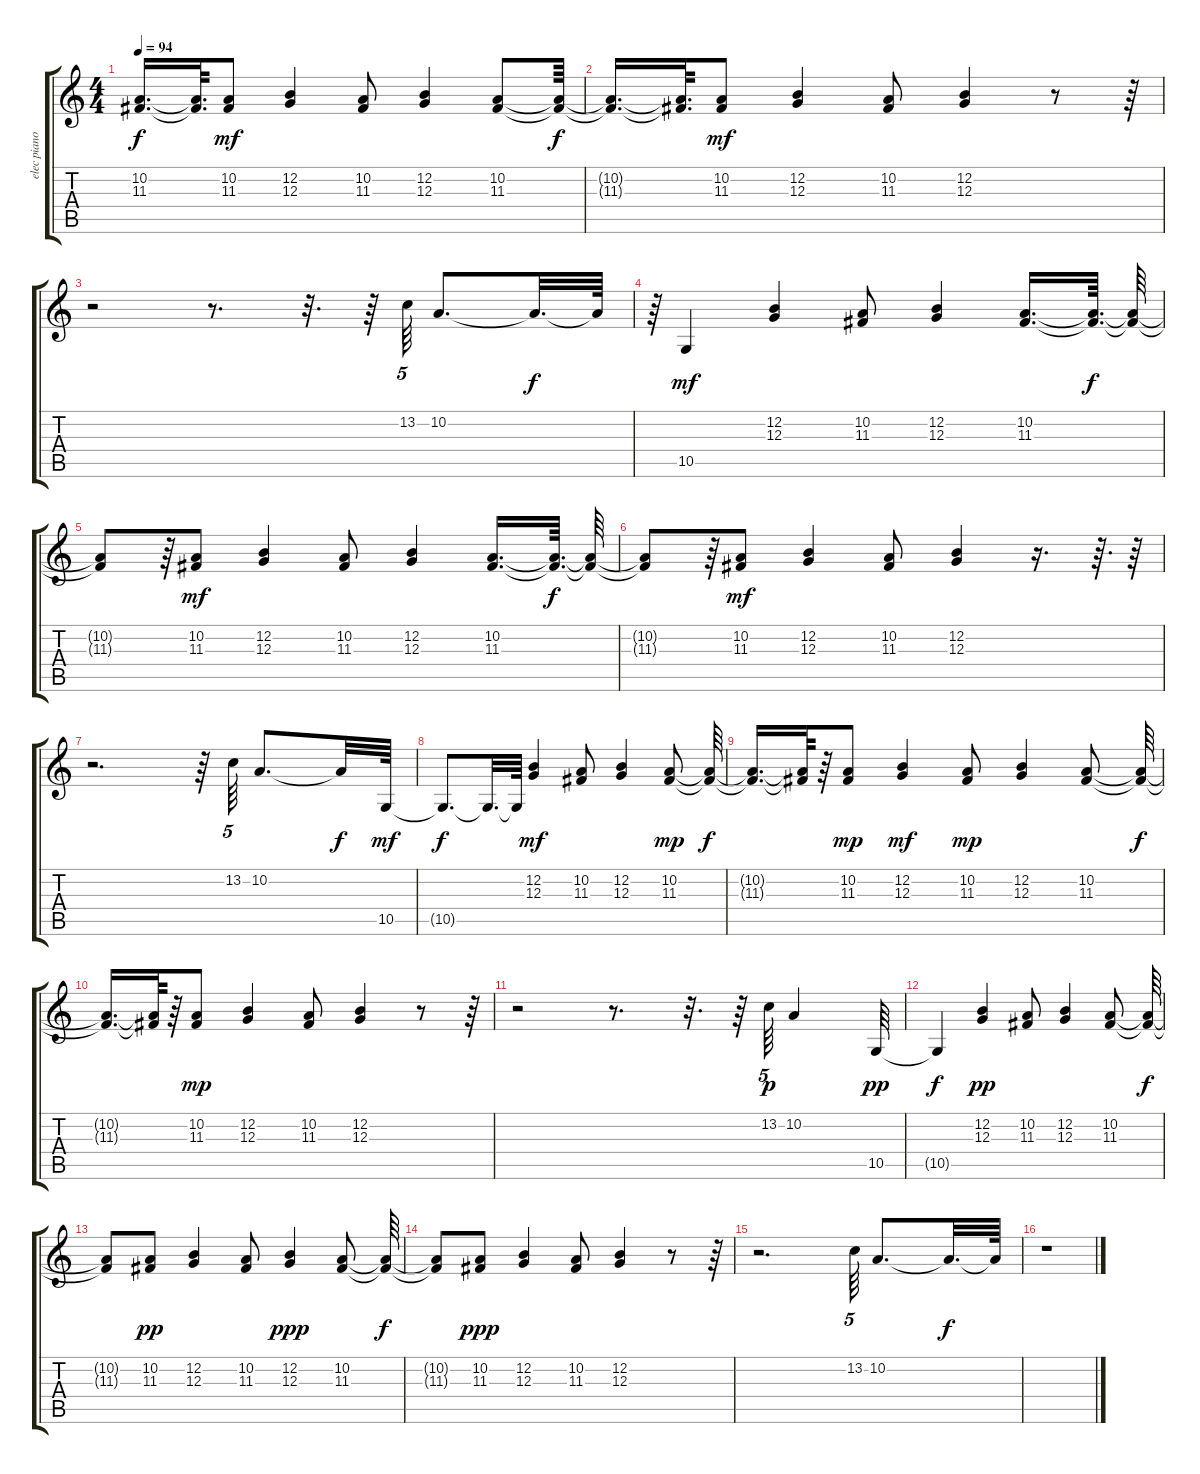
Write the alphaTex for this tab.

\track ("elec piano" "elec piano") {instrument electricpiano1}
\staff {score tabs}
\tuning (E4 B3 G3 D3 A2 E2) {hide}
\ts (4 4)
\tempo 94
\clef g2
\ks c
(10.2{t} 11.3{t}).16{d dy f} (10.2{t} 11.3{t}).64{d} (10.2 11.3).8{dy mf} (12.2 12.3).4 (10.2 11.3).8 (12.2 12.3).4 (10.2 11.3).8 (10.2{t} 11.3{t}).64{dy f} |
(10.2{t} 11.3{t}).16{d} (10.2{t} 11.3{t}).64{d} (10.2 11.3).8{dy mf} (12.2 12.3).4 (10.2 11.3).8 (12.2 12.3).4 r.8 r.64 |
r.2 r.8{d} r.32{d} r.64 13.2.64{tu (5 4)} 10.2.8{d} 10.2{t}.32{d dy f} 10.2{t}.64 |
r.64 10.5.4{dy mf} (12.2 12.3).4 (10.2 11.3).8 (12.2 12.3).4 (10.2 11.3).16{d} (10.2{t} 11.3{t}).64{d dy f} (10.2{t} 11.3{t}).64 |
(10.2{t} 11.3{t}).8 r.64 (10.2 11.3).8{dy mf} (12.2 12.3).4 (10.2 11.3).8 (12.2 12.3).4 (10.2 11.3).16{d} (10.2{t} 11.3{t}).64{d dy f} (10.2{t} 11.3{t}).64 |
(10.2{t} 11.3{t}).8 r.64 (10.2 11.3).8{dy mf} (12.2 12.3).4 (10.2 11.3).8 (12.2 12.3).4 r.16{d} r.64{d} r.64 |
r.2{d} r.64 13.2.64{tu (5 4)} 10.2.8{d} 10.2{t}.32{dy f} 10.5.64{dy mf} |
10.5{t}.8{d dy f} 10.5{t}.32{d} 10.5{t}.64 (12.2 12.3).4{dy mf} (10.2 11.3).8 (12.2 12.3).4 (10.2 11.3).8{dy mp} (10.2{t} 11.3{t}).64{dy f} |
(10.2{t} 11.3{t}).16{d} (10.2{t} 11.3{t}).64 r.64 (10.2 11.3).8{dy mp} (12.2 12.3).4{dy mf} (10.2 11.3).8{dy mp} (12.2 12.3).4 (10.2 11.3).8 (10.2{t} 11.3{t}).64{dy f} |
(10.2{t} 11.3{t}).16{d} (10.2{t} 11.3{t}).64 r.64 (10.2 11.3).8{dy mp} (12.2 12.3).4 (10.2 11.3).8 (12.2 12.3).4 r.8 r.64 |
r.2 r.8{d} r.32{d} r.64 13.2.64{tu (5 4) dy p} 10.2.4 10.5.64{dy pp} |
10.5{t}.4{dy f} (12.2 12.3).4{dy pp} (10.2 11.3).8 (12.2 12.3).4 (10.2 11.3).8 (10.2{t} 11.3{t}).64{dy f} |
(10.2{t} 11.3{t}).8 (10.2 11.3).8{dy pp} (12.2 12.3).4 (10.2 11.3).8 (12.2 12.3).4{dy ppp} (10.2 11.3).8 (10.2{t} 11.3{t}).64{dy f} |
(10.2{t} 11.3{t}).8 (10.2 11.3).8{dy ppp} (12.2 12.3).4 (10.2 11.3).8 (12.2 12.3).4 r.8 r.64 |
r.2{d} 13.2.64{tu (5 4)} 10.2.8{d} 10.2{t}.32{d dy f} 10.2{t}.64 |
r.1
